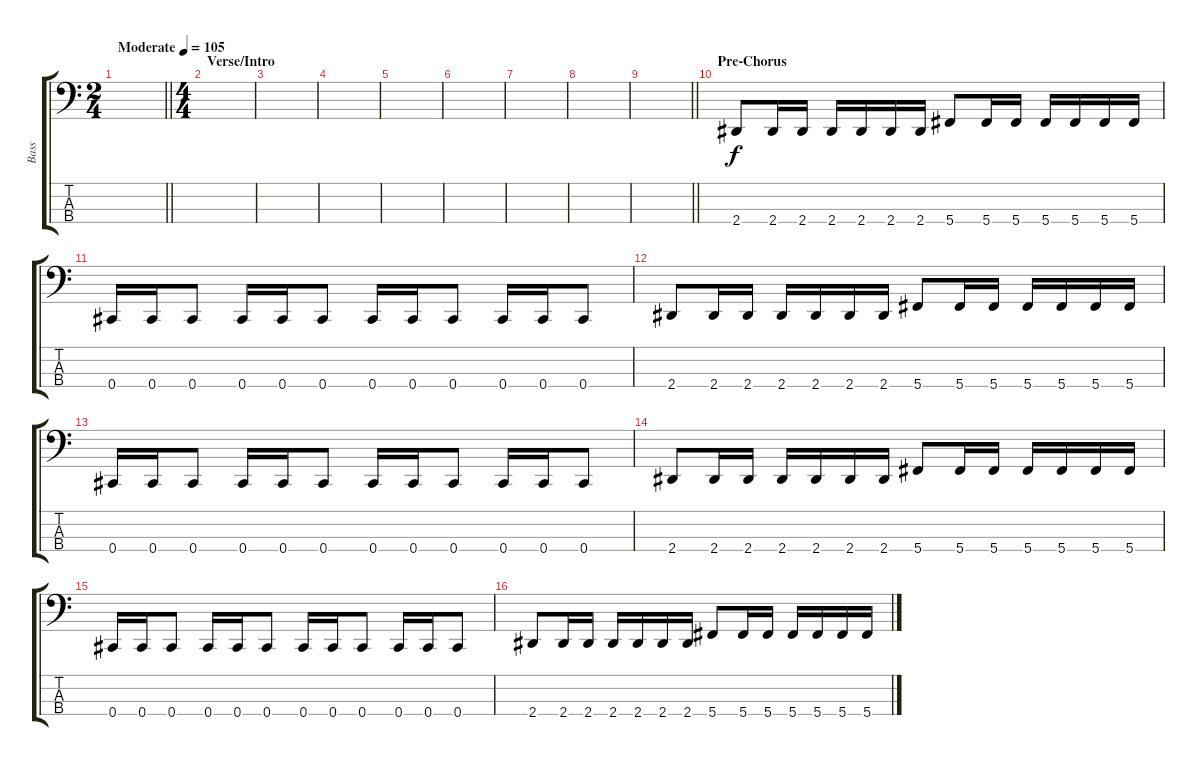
\track ("Bass" "Bass") {instrument electricbasspick}
\staff {score tabs}
\tuning (Gb2 Db2 Ab1 Db1) {hide}
\ts (2 4)
\tempo (105 "Moderate")
\clef f4
\barLineRight lightlight
\ks c
|
\ts (4 4)
\section ("" "Verse/Intro")
|
|
|
|
|
|
|
\barLineRight lightlight
|
\section ("" "Pre-Chorus")
2.4.8 2.4.16 2.4.16 2.4.16 2.4.16 2.4.16 2.4.16 5.4.8 5.4.16 5.4.16 5.4.16 5.4.16 5.4.16 5.4.16 |
0.4.16 0.4.16 0.4.8 0.4.16 0.4.16 0.4.8 0.4.16 0.4.16 0.4.8 0.4.16 0.4.16 0.4.8 |
2.4.8 2.4.16 2.4.16 2.4.16 2.4.16 2.4.16 2.4.16 5.4.8 5.4.16 5.4.16 5.4.16 5.4.16 5.4.16 5.4.16 |
0.4.16 0.4.16 0.4.8 0.4.16 0.4.16 0.4.8 0.4.16 0.4.16 0.4.8 0.4.16 0.4.16 0.4.8 |
2.4.8 2.4.16 2.4.16 2.4.16 2.4.16 2.4.16 2.4.16 5.4.8 5.4.16 5.4.16 5.4.16 5.4.16 5.4.16 5.4.16 |
0.4.16 0.4.16 0.4.8 0.4.16 0.4.16 0.4.8 0.4.16 0.4.16 0.4.8 0.4.16 0.4.16 0.4.8 |
2.4.8 2.4.16 2.4.16 2.4.16 2.4.16 2.4.16 2.4.16 5.4.8 5.4.16 5.4.16 5.4.16 5.4.16 5.4.16 5.4.16
